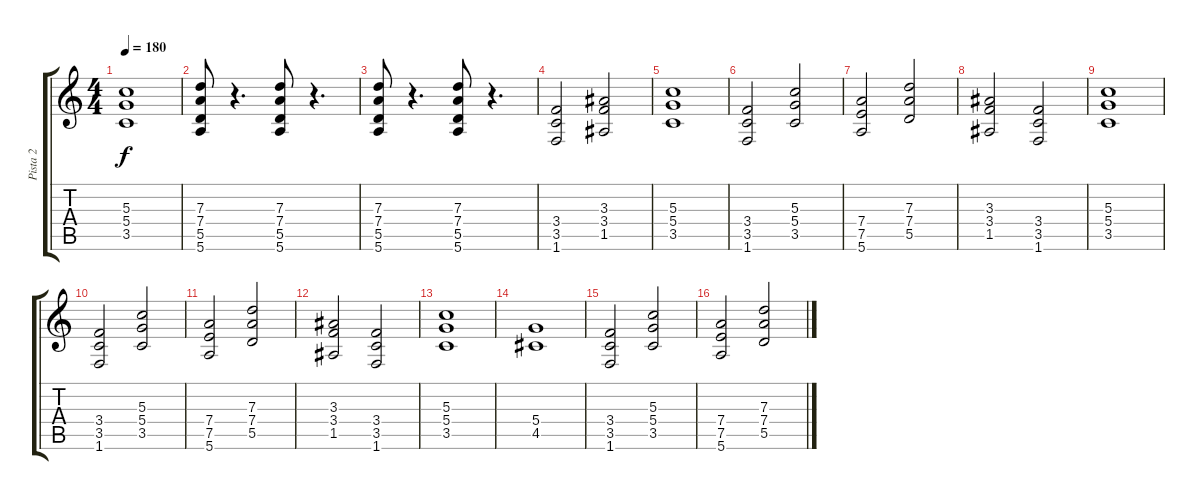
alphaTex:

\track ("Pista 2" "Pista 2") {instrument distortionguitar}
\staff {score tabs}
\tuning (E4 B3 G3 D3 A2 E2) {hide}
\ts (4 4)
\tempo 180
\clef g2
\ks c
(5.3 5.4 3.5).1{dy f} |
(7.3 7.4 5.5 5.6).8 r.4{d} (7.3 7.4 5.5 5.6).8 r.4{d} |
(7.3 7.4 5.5 5.6).8 r.4{d} (7.3 7.4 5.5 5.6).8 r.4{d} |
(3.4 3.5 1.6).2 (3.3 3.4 1.5).2 |
(5.3 5.4 3.5).1 |
(3.4 3.5 1.6).2 (5.3 5.4 3.5).2 |
(7.4 7.5 5.6).2 (7.3 7.4 5.5).2 |
(3.3 3.4 1.5).2 (3.4 3.5 1.6).2 |
(5.3 5.4 3.5).1 |
(3.4 3.5 1.6).2 (5.3 5.4 3.5).2 |
(7.4 7.5 5.6).2 (7.3 7.4 5.5).2 |
(3.3 3.4 1.5).2 (3.4 3.5 1.6).2 |
(5.3 5.4 3.5).1 |
(5.4 4.5).1 |
(3.4 3.5 1.6).2 (5.3 5.4 3.5).2 |
(7.4 7.5 5.6).2 (7.3 7.4 5.5).2
